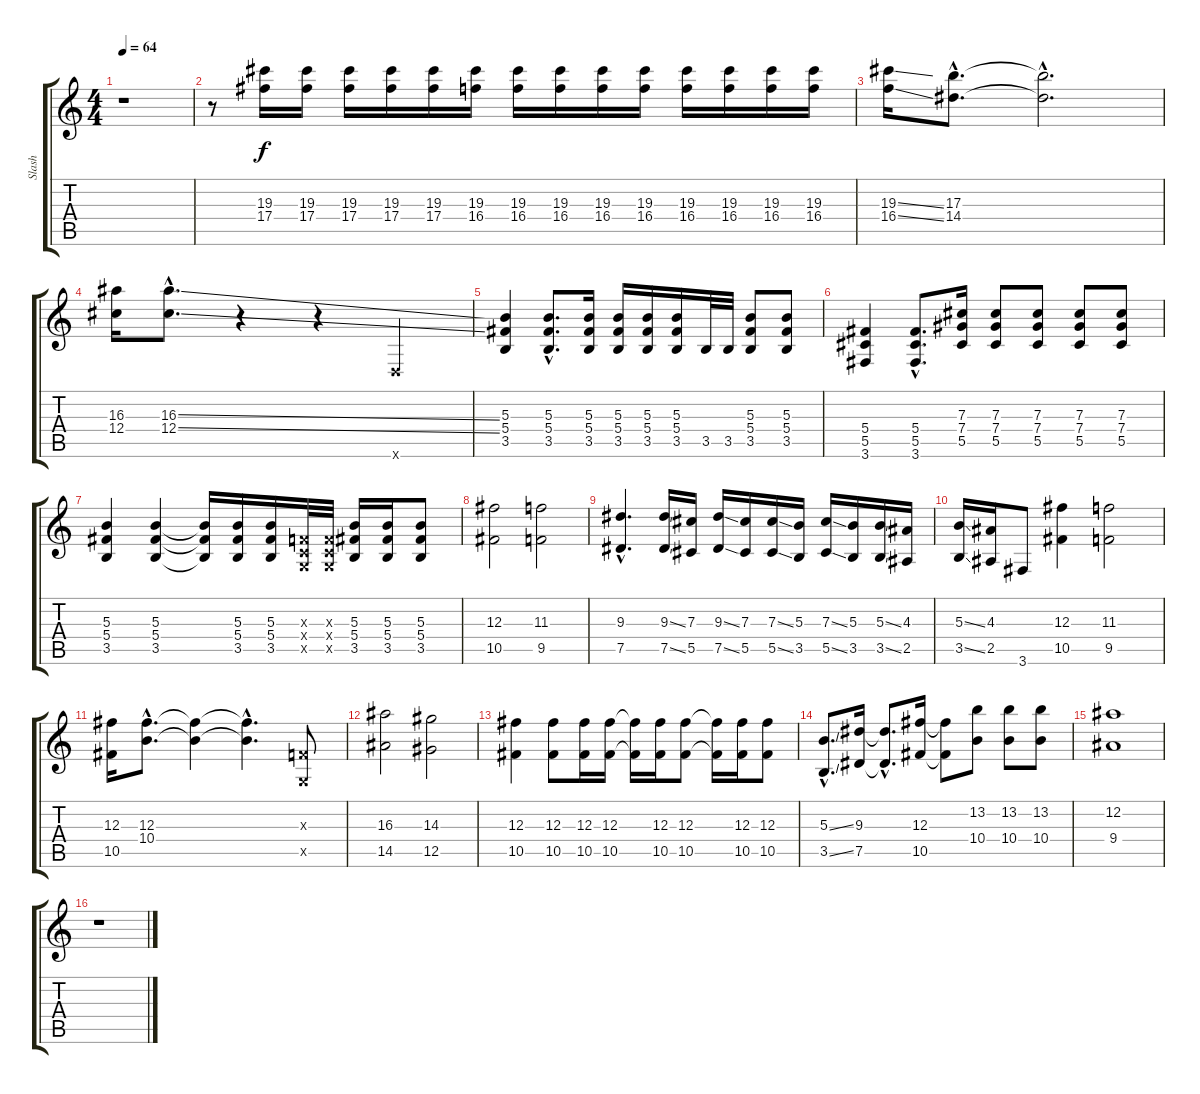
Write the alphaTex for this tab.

\track ("Slash" "Slash") {instrument acousticguitarnylon}
\staff {score tabs}
\tuning (Eb4 Bb3 Gb3 Db3 Ab2 Eb2) {hide}
\ts (4 4)
\tempo 64
\clef g2
\ks c
r.1{dy f} |
r.8 (19.3 17.4).16 (19.3 17.4).16 (19.3 17.4).16 (19.3 17.4).16 (19.3 17.4).16 (19.3 16.4).16 (19.3 16.4).16 (19.3 16.4).16 (19.3 16.4).16 (19.3 16.4).16 (19.3 16.4).16 (19.3 16.4).16 (19.3 16.4).16 (19.3 16.4).16 |
(19.3{ss} 16.4{ss}).16 (17.3{hac} 14.4{hac}).8{d} (17.3{hac t} 14.4{hac t}).2{d} |
(16.3 12.4).16 (16.3{ss hac} 12.4{ss hac}).8{d} r.4 r.4 -1.6{x}.4 |
(5.3 5.4 3.5).4 (5.3{hac} 5.4{hac} 3.5{hac}).8{d} (5.3 5.4 3.5).16 (5.3 5.4 3.5).16 (5.3 5.4 3.5).16 (5.3 5.4 3.5).16 3.5.32 3.5.32 (5.3 5.4 3.5).8 (5.3 5.4 3.5).8 |
(5.4 5.5 3.6).4 (5.4{hac} 5.5{hac} 3.6{hac}).8{d} (7.3 7.4 5.5).16 (7.3 7.4 5.5).8 (7.3 7.4 5.5).8 (7.3 7.4 5.5).8 (7.3 7.4 5.5).8 |
(5.3 5.4 3.5).4 (5.3 5.4 3.5).4 (5.3{t} 5.4{t} 3.5{t}).16 (5.3 5.4 3.5).16 (5.3 5.4 3.5).16 (-1.3{x} -1.4{x} -1.5{x}).32 (-1.3{x} -1.4{x} -1.5{x}).32 (5.3 5.4 3.5).16 (5.3 5.4 3.5).16 (5.3 5.4 3.5).8 |
(12.3 10.5).2 (11.3 9.5).2 |
(9.3{hac} 7.5{hac}).4{d} (9.3{ss} 7.5{ss}).16 (7.3 5.5).16 (9.3{ss} 7.5{ss}).16 (7.3 5.5).16 (7.3{ss} 5.5{ss}).16 (5.3 3.5).16 (7.3{ss} 5.5{ss}).16 (5.3 3.5).16 (5.3{ss} 3.5{ss}).16 (4.3 2.5).16 |
(5.3{ss} 3.5{ss}).16 (4.3 2.5).16 3.6.8 (12.3 10.5).4 (11.3 9.5).2 |
(12.3 10.5).16 (12.3{hac} 10.4{hac}).8{d} (12.3{t} 10.4{t}).4 (12.3{hac t} 10.4{hac t}).4{d} (-1.3{x} -1.5{x}).8 |
(16.3 14.5).2 (14.3 12.5).2 |
(12.3 10.5).4 (12.3 10.5).8 (12.3 10.5).16 (12.3 10.5).16 (12.3{t} 10.5{t}).16 (12.3 10.5).16 (12.3 10.5).8 (12.3{t} 10.5{t}).16 (12.3 10.5).16 (12.3 10.5).8 |
(5.3{ss hac} 3.5{ss hac}).8{d} (9.3 7.5).16 (9.3{hac t} 7.5{hac t}).8{d} (12.3 10.5).16 (12.3{t} 10.5{t}).8 (13.2 10.4).8 (13.2 10.4).8 (13.2 10.4).8 |
(12.2 9.4).1 |
r.1
